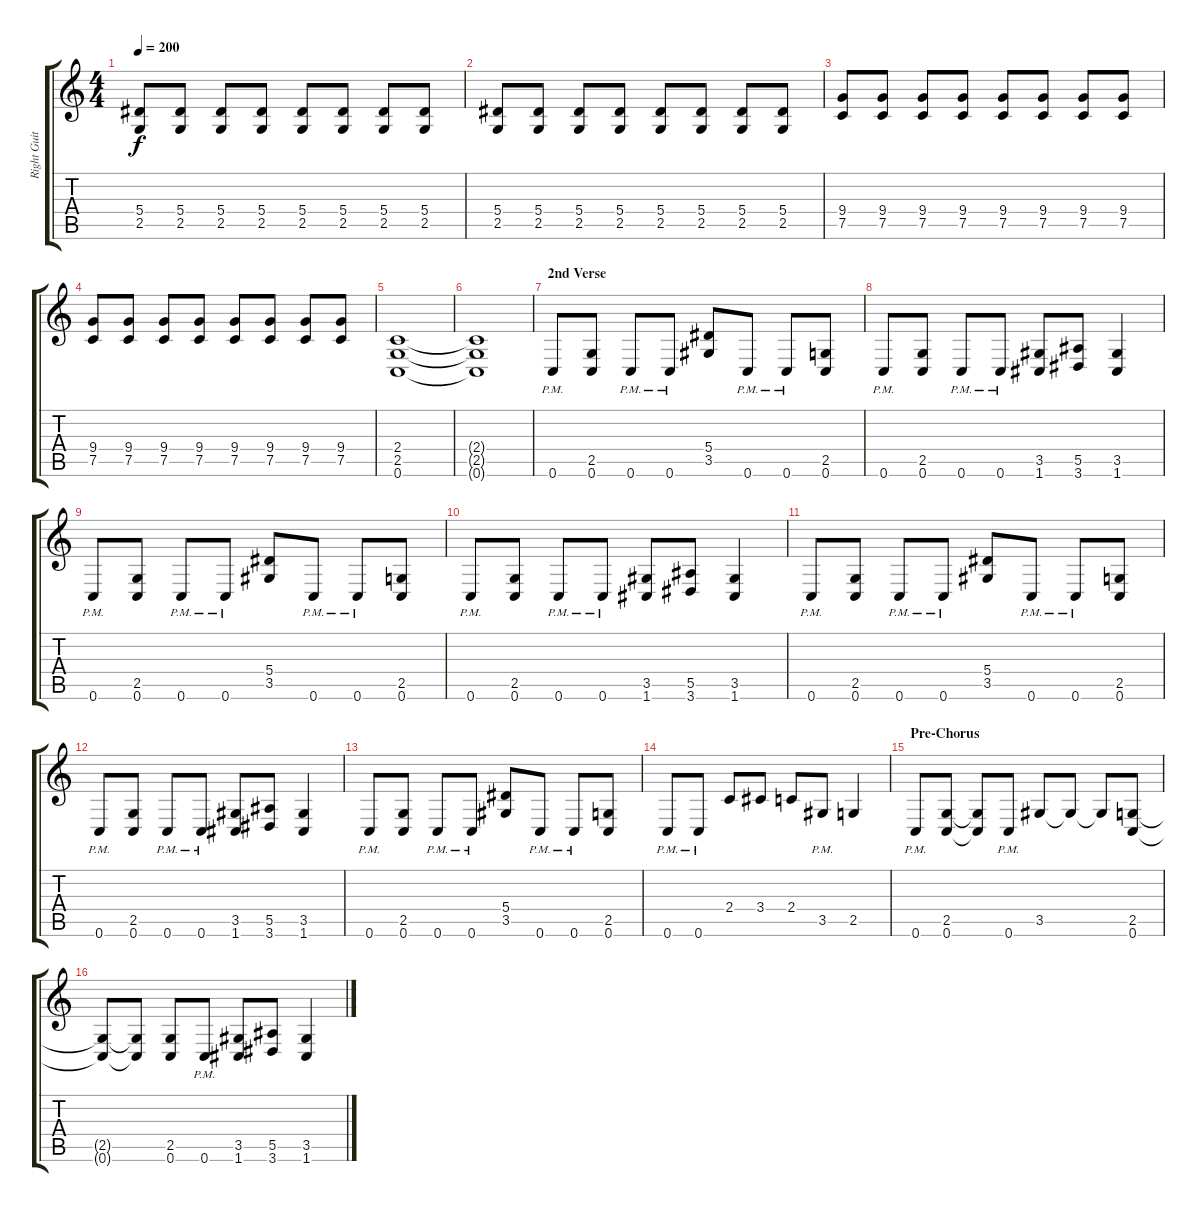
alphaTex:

\track ("Right Guitar" "Right Guit") {instrument distortionguitar}
\staff {score tabs}
\tuning (C4 G3 Eb3 Bb2 F2 C2) {hide}
\ts (4 4)
\tempo 200
\clef g2
\ks c
(5.4 2.5).8{dy f} (5.4 2.5).8 (5.4 2.5).8 (5.4 2.5).8 (5.4 2.5).8 (5.4 2.5).8 (5.4 2.5).8 (5.4 2.5).8 |
(5.4 2.5).8 (5.4 2.5).8 (5.4 2.5).8 (5.4 2.5).8 (5.4 2.5).8 (5.4 2.5).8 (5.4 2.5).8 (5.4 2.5).8 |
(9.4 7.5).8 (9.4 7.5).8 (9.4 7.5).8 (9.4 7.5).8 (9.4 7.5).8 (9.4 7.5).8 (9.4 7.5).8 (9.4 7.5).8 |
(9.4 7.5).8 (9.4 7.5).8 (9.4 7.5).8 (9.4 7.5).8 (9.4 7.5).8 (9.4 7.5).8 (9.4 7.5).8 (9.4 7.5).8 |
(2.4 2.5 0.6).1 |
(2.4{t} 2.5{t} 0.6{t}).1 |
\section ("" "2nd Verse")
0.6{pm}.8 (2.5 0.6).8 0.6{pm}.8 0.6{pm}.8 (5.4 3.5).8 0.6{pm}.8 0.6{pm}.8 (2.5 0.6).8 |
0.6{pm}.8 (2.5 0.6).8 0.6{pm}.8 0.6{pm}.8 (3.5 1.6).8 (5.5 3.6).8 (3.5 1.6).4 |
0.6{pm}.8 (2.5 0.6).8 0.6{pm}.8 0.6{pm}.8 (5.4 3.5).8 0.6{pm}.8 0.6{pm}.8 (2.5 0.6).8 |
0.6{pm}.8 (2.5 0.6).8 0.6{pm}.8 0.6{pm}.8 (3.5 1.6).8 (5.5 3.6).8 (3.5 1.6).4 |
0.6{pm}.8 (2.5 0.6).8 0.6{pm}.8 0.6{pm}.8 (5.4 3.5).8 0.6{pm}.8 0.6{pm}.8 (2.5 0.6).8 |
0.6{pm}.8 (2.5 0.6).8 0.6{pm}.8 0.6{pm}.8 (3.5 1.6).8 (5.5 3.6).8 (3.5 1.6).4 |
0.6{pm}.8 (2.5 0.6).8 0.6{pm}.8 0.6{pm}.8 (5.4 3.5).8 0.6{pm}.8 0.6{pm}.8 (2.5 0.6).8 |
0.6{pm}.8 0.6{pm}.8 2.4.8 3.4.8 2.4.8 3.5{pm}.8 2.5.4 |
\section ("" "Pre-Chorus")
0.6{pm}.8 (2.5 0.6).8 (2.5{t} 0.6{t}).8 0.6{pm}.8 3.5.8 3.5{t}.8 3.5{t}.8 (2.5 0.6).8 |
(2.5{t} 0.6{t}).8 (2.5{t} 0.6{t}).8 (2.5 0.6).8 0.6{pm}.8 (3.5 1.6).8 (5.5 3.6).8 (3.5 1.6).4
